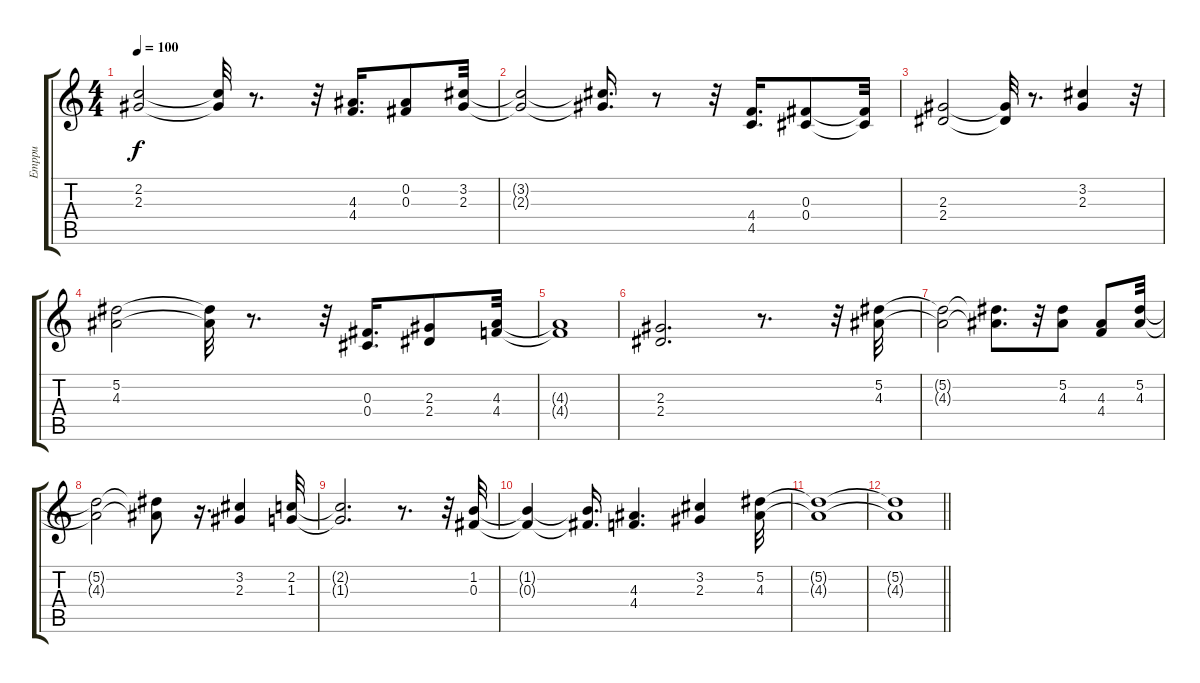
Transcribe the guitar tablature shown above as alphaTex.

\track ("Emppu" "Emppu") {instrument distortionguitar}
\staff {score tabs}
\tuning (Eb4 Bb3 Gb3 Db3 Ab2 Eb2) {hide}
\ts (4 4)
\tempo 100
\clef g2
\ks c
(2.2{t} 2.3{t}).2{dy f} (2.2{t} 2.3{t}).32 r.8{d} r.32 (4.3 4.4).16{d} (0.2 0.3).8 (3.2 2.3).32 |
(3.2{t} 2.3{t}).2 (3.2{t} 2.3{t}).16{d} r.8 r.32 (4.4 4.5).16{d} (0.3 0.4).8 (0.3{t} 0.4{t}).32 |
(2.3 2.4).2 (2.3{t} 2.4{t}).32 r.8{d} (3.2 2.3).4 r.32 |
(5.2 4.3).2 (5.2{t} 4.3{t}).32 r.8{d} r.32 (0.3 0.4).16{d} (2.3 2.4).8 (4.3 4.4).32 |
(4.3{t} 4.4{t}).1 |
(2.3 2.4).2{d} r.8{d} r.32 (5.2 4.3).32 |
(5.2{t} 4.3{t}).2 (5.2{t} 4.3{t}).8{d} r.32 (5.2 4.3).8 (4.3 4.4).8 (5.2 4.3).32 |
(5.2{t} 4.3{t}).2 (5.2{t} 4.3{t}).8 r.16{d} (3.2 2.3).4 (2.2 1.3).32 |
(2.2{t} 1.3{t}).2{d} r.8{d} r.32 (1.2 0.3).32 |
(1.2{t} 0.3{t}).4 (1.2{t} 0.3{t}).16{d} (4.3 4.4).4{d} (3.2 2.3).4 (5.2 4.3).32 |
(5.2{t} 4.3{t}).1 |
\barLineRight lightlight
(5.2{t} 4.3{t}).1
